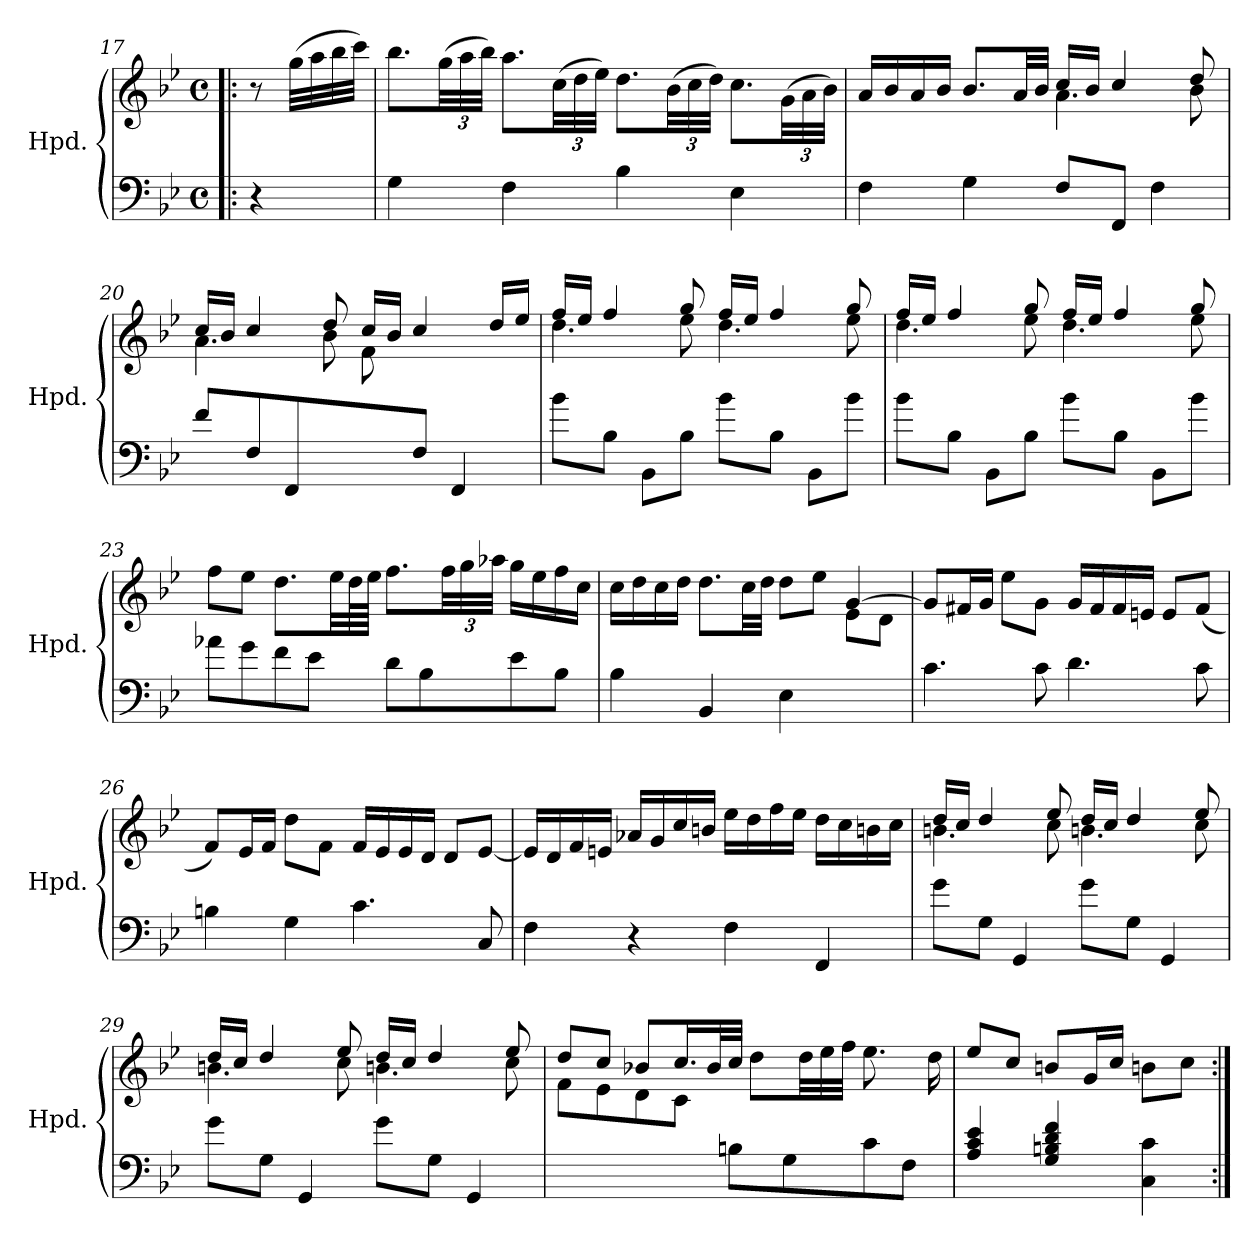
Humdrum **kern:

**kern	**kern
*part1	*part1
*staff2	*staff1
*I"Hpd.	*
*I'Hpd.	*
*clefF4	*clefG2
*k[b-e-]	*k[b-e-]
*M4/4	*M4/4
*met(c)	*met(c)
=17!|:	=17!|:
4r	8r
.	(32gg\LLL
.	32aa\
.	32bb-\
.	32ccc\JJJ)
=18	=18
4G\	8.bb-\L
*	*Xbrackettup
.	(48gg\LL
.	48aa\
.	48bb-\JJJ)
4F\	8.aa\L
.	(48cc\LL
.	48dd\
.	48ee-\JJJ)
4B-\	8.dd\L
.	(48b-\LL
.	48cc\
.	48dd\JJJ)
4E-\	8.cc\L
.	(48g\LL
.	48a\
.	48b-\JJJ)
!!LO:LB:g=z
=19	=19
*	*^
4F\	16a/LL	2ryy
.	16b-/	.
.	16a/	.
.	16b-/JJ	.
4G\	8.b-/L	.
.	32a/LL	.
.	32b-/JJJ	.
8F/L	16cc/LL	4.a\
.	16b-/JJ	.
8FF/J	4cc/	.
4F\	.	.
.	8dd/	8b-\
*	*v	*v
=20	=20
*	*MM110
*	*^
*	*	*^
8fi\L	16cc/LL	4.a\	2ryy
.	16b-/JJ	.	.
8F\J	4cc/	.	.
4FF/	.	.	.
.	8dd/	8b-\	.
8ryy	16cc/LL	2ryy	8f\L
.	16b-/JJ	.	.
8F/J	4cc/	.	4.ryy
4FF/	.	.	.
.	16dd/LL	.	.
.	16ee-/JJ	.	.
*	*	*v	*v
=21	=21	=21
8b-i\L	16ff/LL	4.dd\
.	16ee-/JJ	.
8B-\J	4ff/	.
8BB-\L	.	.
8B-\J	8gg/	8ee-\
8b-i\L	16ff/LL	4.dd\
.	16ee-/JJ	.
8B-\J	4ff/	.
8BB-\L	.	.
8b-i\J	8gg/	8ee-\
!!LO:LB:g=z	!!
=22	=22	=22
8b-i\L	16ff/LL	4.dd\
.	16ee-/JJ	.
8B-\J	4ff/	.
8BB-\L	.	.
8B-\J	8gg/	8ee-\
8b-i\L	16ff/LL	4.dd\
.	16ee-/JJ	.
8B-\J	4ff/	.
8BB-\L	.	.
8b-i\J	8gg/	8ee-\
*	*v	*v
=23	=23
8a-X\L	8ff\L
8g\	8ee-\J
8f\	8.dd\L
8e-\J	.
.	32ee-j\LL
.	64dd\L
.	64ee-\JJJJ
8d\L	8.ff\L
8B-\	.
.	48ff\LL
.	48gg\
.	48aa-X\JJJ
8e-\	16gg\LL
.	16ee-\
8B-\J	16ff\
.	16cc\JJ
=24	=24
*	*^
4B-\	16cc\LL	2.ryy
.	16dd\	.
.	16cc\	.
.	16dd\JJ	.
4BB-/	8.dd\L	.
.	32cc\LL	.
.	32dd\JJJ	.
4E-\	8dd\L	.
.	8ee-\J	.
4ryy	[4g/	8e-\L
.	.	8d\J
*	*v	*v
!!LO:LB:g=z
=25	=25
4.c\	8g/L]
.	16f#X/L
.	16g/JJ
.	8ee-\L
8c\	8g\J
4.d\	16g/LL
.	16f#/
.	16f#/
.	16en/JJ
.	8e/L
8c\	(8f#/J
=26	=26
4Bn\	8f/L)
.	16e-/L
.	16f/JJ
4G\	8dd\L
.	8f\J
4.c\	16f/LL
.	16e-/
.	16e-/
.	16d/JJ
.	8d/L
8C/	[8e-/J
=27	=27
4F\	16e-/LL]
.	16d/
.	16f/
.	16en/JJ
4r	16a-X/LL
.	16g/
.	16cc/
.	16bn/JJ
4F\	16ee-\LL
.	16dd\
.	16ff\
.	16ee-\JJ
4FF/	16dd\LL
.	16cc\
.	16bn\
.	16cc\JJ
!!LO:LB:g=z
=28	=28
*	*^
8gi\L	16dd/LL	4.bn\
.	16cc/JJ	.
8G\J	4dd/	.
4GG/	.	.
.	8ee-/	8cc\
8gi\L	16dd/LL	4.bn\
.	16cc/JJ	.
8G\J	4dd/	.
4GG/	.	.
.	8ee-/	8cc\
=29	=29	=29
8gi\L	16dd/LL	4.bn\
.	16cc/JJ	.
8G\J	4dd/	.
4GG/	.	.
.	8ee-/	8cc\
8gi\L	16dd/LL	4.bn\
.	16cc/JJ	.
8G\J	4dd/	.
4GG/	.	.
.	8ee-/	8cc\
=30	=30	=30
2ryy	8dd/L	8f\L
.	8cc/J	8e-\
.	8b-Xj/L	8d\
.	16.cc/L	8c\J
.	32b-/L	.
8Bn\L	32cc/JJJ	2ryy
.	8dd\L	.
8G\	.	.
.	32dd\LL	.
.	32ee-\	.
.	32ff\JJJ	.
8c\	8.ee-\	.
8F\J	.	.
.	16dd\	.
*	*v	*v
=31	=31
*	*MM90
4A/ 4c/ 4e-/	8ee-/L
.	8cc/J
4G/ 4Bn/ 4d/ 4f/	8bn/L
.	16g/L
.	16cc/JJ
4C\ 4c\	8bn\L
.	8ccZ\J
=:|!	=:|!
*-	*-
